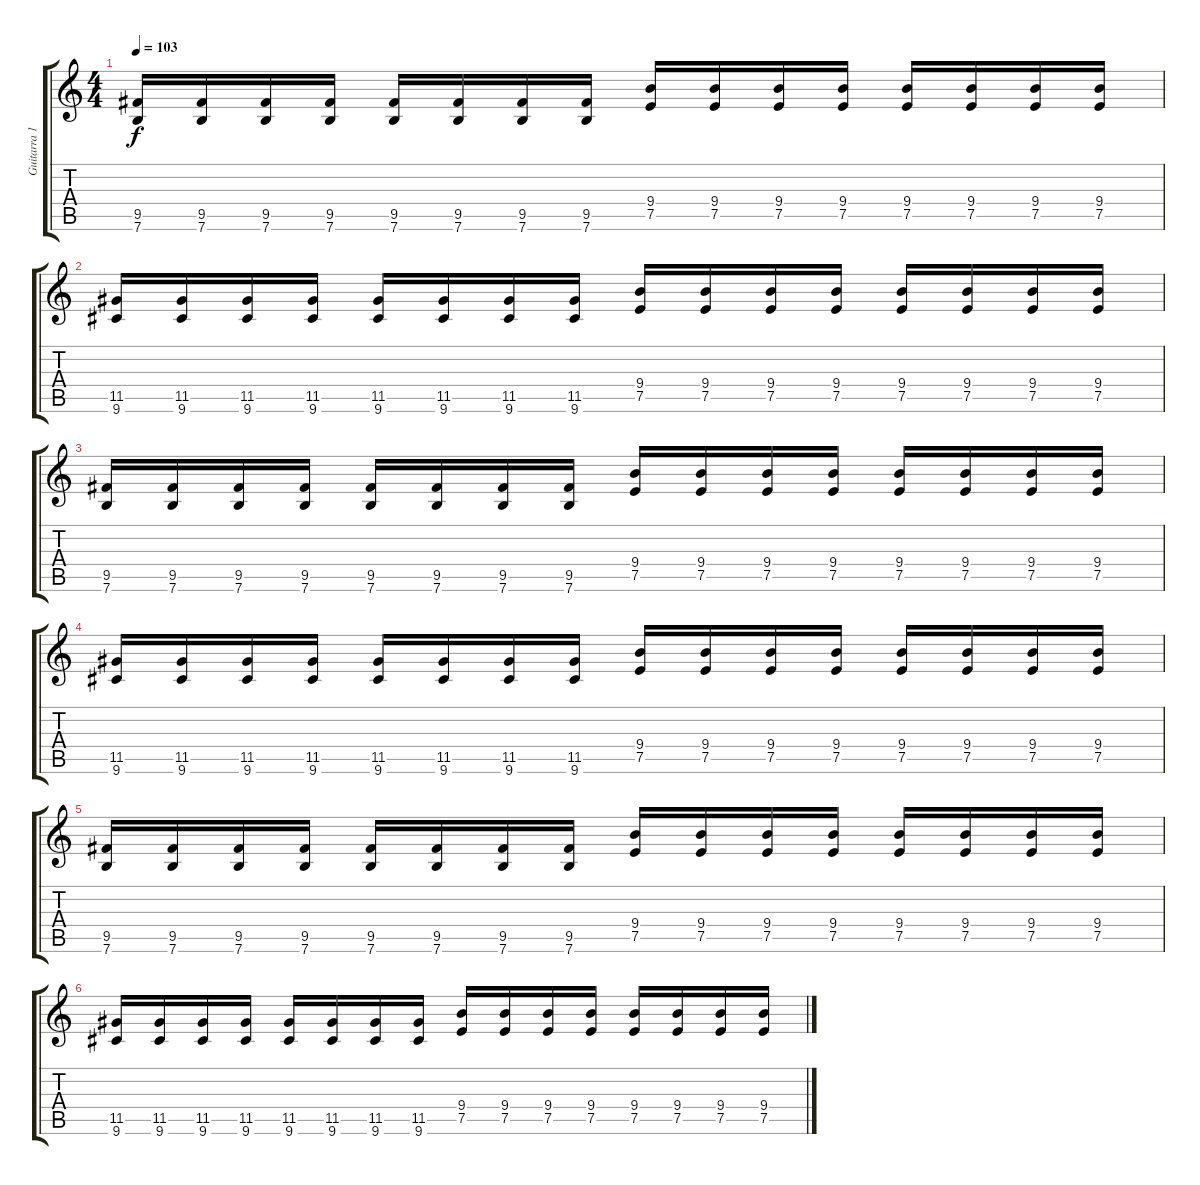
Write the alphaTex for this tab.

\track ("Guitarra 1 - Mathias" "Guitarra 1") {instrument distortionguitar}
\staff {score tabs}
\tuning (E4 B3 G3 D3 A2 E2) {hide}
\ts (4 4)
\tempo 103
\clef g2
\ks c
(9.5 7.6).16{dy f} (9.5 7.6).16 (9.5 7.6).16 (9.5 7.6).16 (9.5 7.6).16 (9.5 7.6).16 (9.5 7.6).16 (9.5 7.6).16 (9.4 7.5).16 (9.4 7.5).16 (9.4 7.5).16 (9.4 7.5).16 (9.4 7.5).16 (9.4 7.5).16 (9.4 7.5).16 (9.4 7.5).16 |
(11.5 9.6).16 (11.5 9.6).16 (11.5 9.6).16 (11.5 9.6).16 (11.5 9.6).16 (11.5 9.6).16 (11.5 9.6).16 (11.5 9.6).16 (9.4 7.5).16 (9.4 7.5).16 (9.4 7.5).16 (9.4 7.5).16 (9.4 7.5).16 (9.4 7.5).16 (9.4 7.5).16 (9.4 7.5).16 |
(9.5 7.6).16 (9.5 7.6).16 (9.5 7.6).16 (9.5 7.6).16 (9.5 7.6).16 (9.5 7.6).16 (9.5 7.6).16 (9.5 7.6).16 (9.4 7.5).16 (9.4 7.5).16 (9.4 7.5).16 (9.4 7.5).16 (9.4 7.5).16 (9.4 7.5).16 (9.4 7.5).16 (9.4 7.5).16 |
(11.5 9.6).16 (11.5 9.6).16 (11.5 9.6).16 (11.5 9.6).16 (11.5 9.6).16 (11.5 9.6).16 (11.5 9.6).16 (11.5 9.6).16 (9.4 7.5).16 (9.4 7.5).16 (9.4 7.5).16 (9.4 7.5).16 (9.4 7.5).16 (9.4 7.5).16 (9.4 7.5).16 (9.4 7.5).16 |
(9.5 7.6).16 (9.5 7.6).16 (9.5 7.6).16 (9.5 7.6).16 (9.5 7.6).16 (9.5 7.6).16 (9.5 7.6).16 (9.5 7.6).16 (9.4 7.5).16 (9.4 7.5).16 (9.4 7.5).16 (9.4 7.5).16 (9.4 7.5).16 (9.4 7.5).16 (9.4 7.5).16 (9.4 7.5).16 |
(11.5 9.6).16 (11.5 9.6).16 (11.5 9.6).16 (11.5 9.6).16 (11.5 9.6).16 (11.5 9.6).16 (11.5 9.6).16 (11.5 9.6).16 (9.4 7.5).16 (9.4 7.5).16 (9.4 7.5).16 (9.4 7.5).16 (9.4 7.5).16 (9.4 7.5).16 (9.4 7.5).16 (9.4 7.5).16
